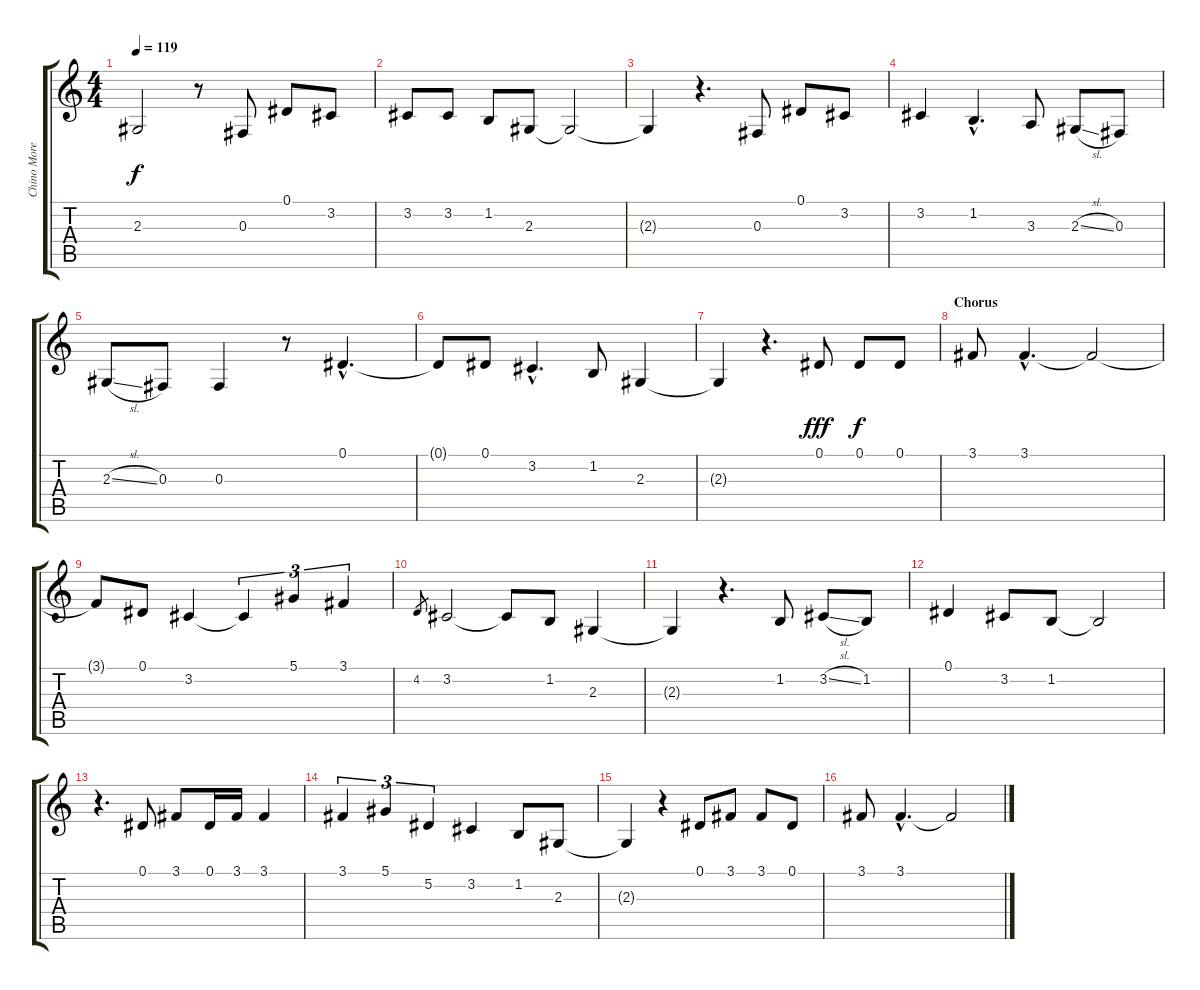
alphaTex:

\track ("Chino Moreno" "Chino More") {instrument clarinet}
\staff {score tabs}
\tuning (Eb4 Bb3 Gb3 Db3 Ab2 Eb2) {hide}
\ts (4 4)
\tempo 119
\clef g2
\ks c
2.3{t}.2{dy f} r.8 0.3.8 0.1.8 3.2.8 |
3.2.8 3.2.8 1.2.8 2.3.8 2.3{t}.2 |
2.3{t}.4 r.4{d} 0.3.8 0.1.8 3.2.8 |
3.2.4 1.2{hac}.4{d} 3.3.8 2.3{sl}.8 0.3.8 |
2.3{sl}.8 0.3.8 0.3.4 r.8 0.1{hac}.4{d} |
0.1{t}.8 0.1.8 3.2{hac}.4{d} 1.2.8 2.3.4 |
2.3{t}.4 r.4{d} 0.1.8{dy fff} 0.1.8{dy f} 0.1.8 |
\section ("" "Chorus")
3.1.8 3.1{hac}.4{d} 3.1{t}.2 |
3.1{t}.8 0.1.8 3.2.4 3.2{t}.4{tu (3 2)} 5.1.4{tu (3 2)} 3.1.4{tu (3 2)} |
4.2.8{gr} 3.2.2 3.2{t}.8 1.2.8 2.3.4 |
2.3{t}.4 r.4{d} 1.2.8 3.2{sl}.8 1.2.8 |
0.1.4 3.2.8 1.2.8 1.2{t}.2 |
r.4{d} 0.1.8 3.1.8 0.1.16 3.1.16 3.1.4 |
3.1.4{tu (3 2)} 5.1.4{tu (3 2)} 5.2.4{tu (3 2)} 3.2.4 1.2.8 2.3.8 |
2.3{t}.4 r.4 0.1.8 3.1.8 3.1.8 0.1.8 |
3.1.8 3.1{hac}.4{d} 3.1{t}.2
